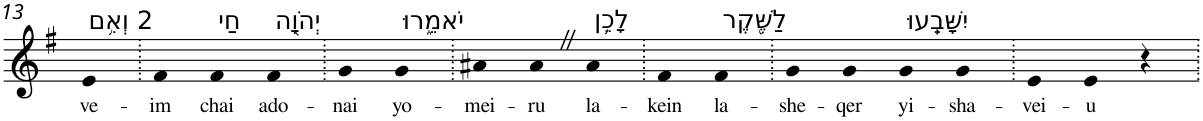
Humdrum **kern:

**kern	**text
*part1	*part1
*staff1	*staff1
*I"Piano	*
*I'Pno	*
!!LO:PB:g=z
*clefG2	*
*k[f#]	*
*G:	*
=13	=13
!LO:TX:a:t=2 וְאִ֥ם	!
!	!LO:LY:b
4e	ve-
=14.	=14.
!	!LO:LY:b
4f#	-im
!LO:TX:a:t=חַי	!
!	!LO:LY:b
4f#	chai
!LO:TX:a:t=יְהֹוָ֖ה	!
!	!LO:LY:b
4f#	ado-
=15.	=15.
!	!LO:LY:b
4g	-nai
!LO:TX:a:t=יֹאמֵ֑רוּ	!
!	!LO:LY:b
4g	yo-
=16.	=16.
!	!LO:LY:b
4a#X	-mei-
!	!LO:LY:b
4a#Z	-ru
!LO:TX:a:t=לָכֵ֥ן	!
!	!LO:LY:b
4a#	la-
=17.	=17.
!	!LO:LY:b
4f#	-kein
!LO:TX:a:t=לַשֶּׁ֖קֶר	!
!	!LO:LY:b
4f#	la-
=18.	=18.
!	!LO:LY:b
4g	-she-
!	!LO:LY:b
4g	-qer
!LO:TX:a:t=יִשָּׁבֵֽעוּ	!
!	!LO:LY:b
4g	yi-
!	!LO:LY:b
4g	-sha-
=19.	=19.
!	!LO:LY:b
4e	-vei-
!	!LO:LY:b
4e	-u
4r	.
=.	=.
*-	*-
